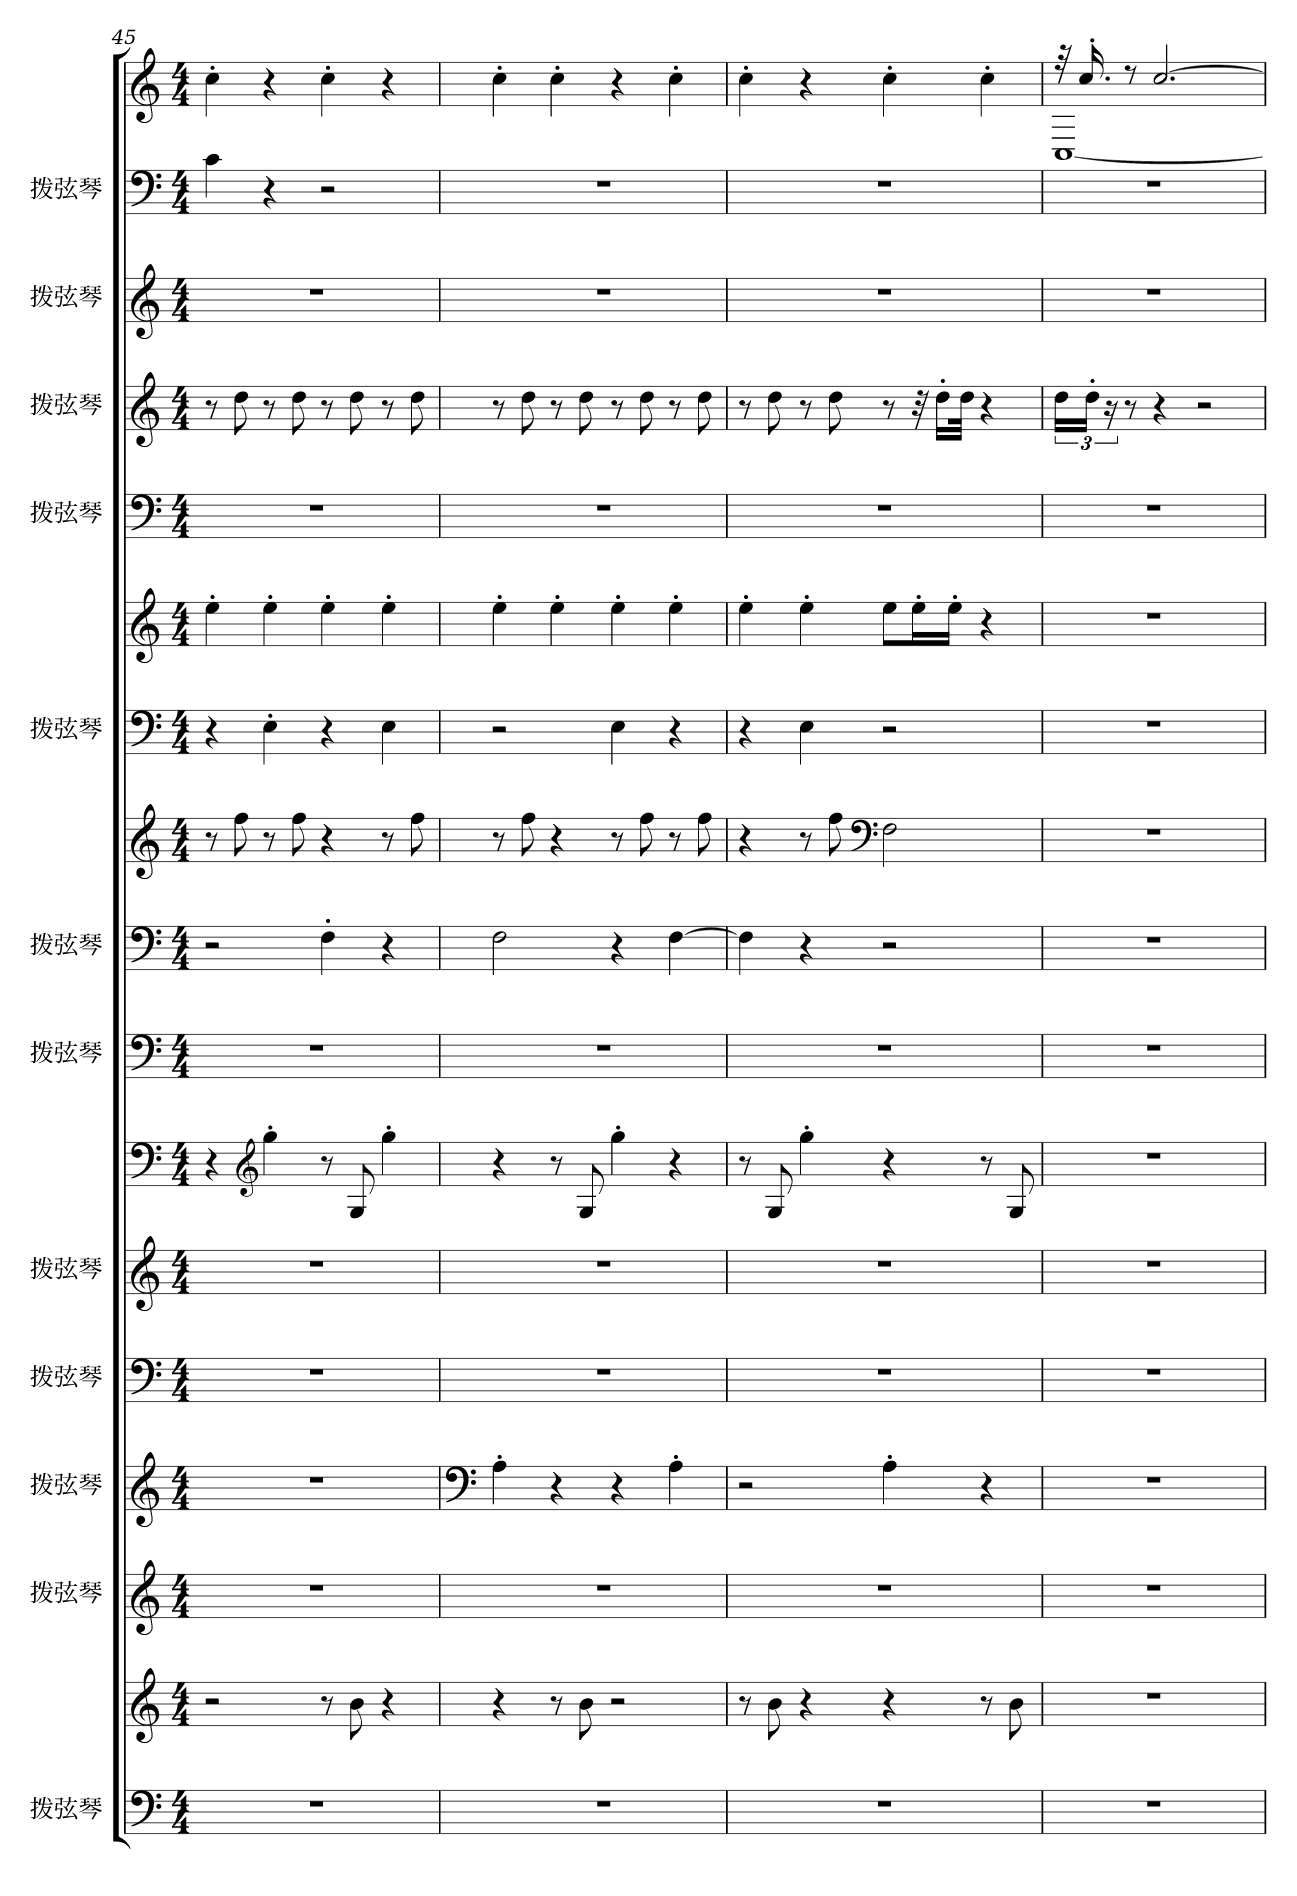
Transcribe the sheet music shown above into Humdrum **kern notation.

**kern	**kern	**kern	**kern	**kern	**kern	**kern	**kern	**kern	**kern	**kern	**kern	**kern	**kern	**kern	**kern	**kern
*part12	*part12	*part11	*part10	*part9	*part8	*part8	*part7	*part6	*part6	*part5	*part5	*part4	*part3	*part2	*part1	*part1
*staff17	*staff16	*staff15	*staff14	*staff13	*staff12	*staff11	*staff10	*staff9	*staff8	*staff7	*staff6	*staff5	*staff4	*staff3	*staff2	*staff1
*I"拨弦琴	*	*I"拨弦琴	*I"拨弦琴	*I"拨弦琴	*I"拨弦琴	*	*I"拨弦琴	*I"拨弦琴	*	*I"拨弦琴	*	*I"拨弦琴	*I"拨弦琴	*I"拨弦琴	*I"拨弦琴	*
*clefF4	*clefG2	*clefG2	*clefG2	*clefF4	*clefG2	*clefF4	*clefF4	*clefF4	*clefG2	*clefF4	*clefG2	*clefF4	*clefG2	*clefG2	*clefF4	*clefG2
*k[]	*k[]	*k[]	*k[]	*k[]	*k[]	*k[]	*k[]	*k[]	*k[]	*k[]	*k[]	*k[]	*k[]	*k[]	*k[]	*k[]
*M4/4	*M4/4	*M4/4	*M4/4	*M4/4	*M4/4	*M4/4	*M4/4	*M4/4	*M4/4	*M4/4	*M4/4	*M4/4	*M4/4	*M4/4	*M4/4	*M4/4
=45	=45	=45	=45	=45	=45	=45	=45	=45	=45	=45	=45	=45	=45	=45	=45	=45
1r	2r	1r	1r	1r	1r	4r	1r	2r	8r	4r	4ee'\	1r	8r	1r	4c\	4cc'\
.	.	.	.	.	.	.	.	.	8ff\	.	.	.	8dd\	.	.	.
*	*	*	*	*	*	*clefG2	*	*	*	*	*	*	*	*	*	*
.	.	.	.	.	.	4gg'\	.	.	8r	4E'\	4ee'\	.	8r	.	4r	4r
.	.	.	.	.	.	.	.	.	8ff\	.	.	.	8dd\	.	.	.
.	8r	.	.	.	.	8r	.	4F'\	4r	4r	4ee'\	.	8r	.	2r	4cc'\
.	8b\	.	.	.	.	8G/	.	.	.	.	.	.	8dd\	.	.	.
.	4r	.	.	.	.	4gg'\	.	4r	8r	4E\	4ee'\	.	8r	.	.	4r
.	.	.	.	.	.	.	.	.	8ff\	.	.	.	8dd\	.	.	.
=46	=46	=46	=46	=46	=46	=46	=46	=46	=46	=46	=46	=46	=46	=46	=46	=46
*	*	*	*clefF4	*	*	*	*	*	*	*	*	*	*	*	*	*
1r	4r	1r	4A'\	1r	1r	4r	1r	2F\	8r	2r	4ee'\	1r	8r	1r	1r	4cc'\
.	.	.	.	.	.	.	.	.	8ff\	.	.	.	8dd\	.	.	.
.	8r	.	4r	.	.	8r	.	.	4r	.	4ee'\	.	8r	.	.	4cc'\
.	8b\	.	.	.	.	8G/	.	.	.	.	.	.	8dd\	.	.	.
.	2r	.	4r	.	.	4gg'\	.	4r	8r	4E\	4ee'\	.	8r	.	.	4r
.	.	.	.	.	.	.	.	.	8ff\	.	.	.	8dd\	.	.	.
.	.	.	4A'\	.	.	4r	.	[4F\	8r	4r	4ee'\	.	8r	.	.	4cc'\
.	.	.	.	.	.	.	.	.	8ff\	.	.	.	8dd\	.	.	.
!!LO:PB:g=z
=47	=47	=47	=47	=47	=47	=47	=47	=47	=47	=47	=47	=47	=47	=47	=47	=47
1r	8r	1r	2r	1r	1r	8r	1r	4F\]	4r	4r	4ee'\	1r	8r	1r	1r	4cc'\
.	8b\	.	.	.	.	8G/	.	.	.	.	.	.	8dd\	.	.	.
.	4r	.	.	.	.	4gg'\	.	4r	8r	4E\	4ee'\	.	8r	.	.	4r
.	.	.	.	.	.	.	.	.	8ff\	.	.	.	8dd\	.	.	.
*	*	*	*	*	*	*	*	*	*clefF4	*	*	*	*	*	*	*
.	4r	.	4A'\	.	.	4r	.	2r	2F\	2r	8ee\L	.	8r	.	.	4cc'\
.	.	.	.	.	.	.	.	.	.	.	16ee'\L	.	32r	.	.	.
.	.	.	.	.	.	.	.	.	.	.	.	.	16dd'\LL	.	.	.
.	.	.	.	.	.	.	.	.	.	.	16ee'\JJ	.	.	.	.	.
.	.	.	.	.	.	.	.	.	.	.	.	.	32dd\JJk	.	.	.
.	8r	.	4r	.	.	8r	.	.	.	.	4r	.	4r	.	.	4cc'\
.	8b\	.	.	.	.	8G/	.	.	.	.	.	.	.	.	.	.
=48	=48	=48	=48	=48	=48	=48	=48	=48	=48	=48	=48	=48	=48	=48	=48	=48
*	*	*	*	*	*	*	*	*	*	*	*	*	*	*	*	*^
1r	1r	1r	1r	1r	1r	1r	1r	1r	1r	1r	1r	1r	24dd\LL	1r	1r	32r	[1C
.	.	.	.	.	.	.	.	.	.	.	.	.	.	.	.	16.cc'/	.
.	.	.	.	.	.	.	.	.	.	.	.	.	24dd'\JJ	.	.	.	.
.	.	.	.	.	.	.	.	.	.	.	.	.	24r	.	.	.	.
.	.	.	.	.	.	.	.	.	.	.	.	.	8r	.	.	8r	.
.	.	.	.	.	.	.	.	.	.	.	.	.	4r	.	.	[2.cc/	.
.	.	.	.	.	.	.	.	.	.	.	.	.	2r	.	.	.	.
*	*	*	*	*	*	*	*	*	*	*	*	*	*	*	*	*v	*v
=	=	=	=	=	=	=	=	=	=	=	=	=	=	=	=	=
*-	*-	*-	*-	*-	*-	*-	*-	*-	*-	*-	*-	*-	*-	*-	*-	*-
